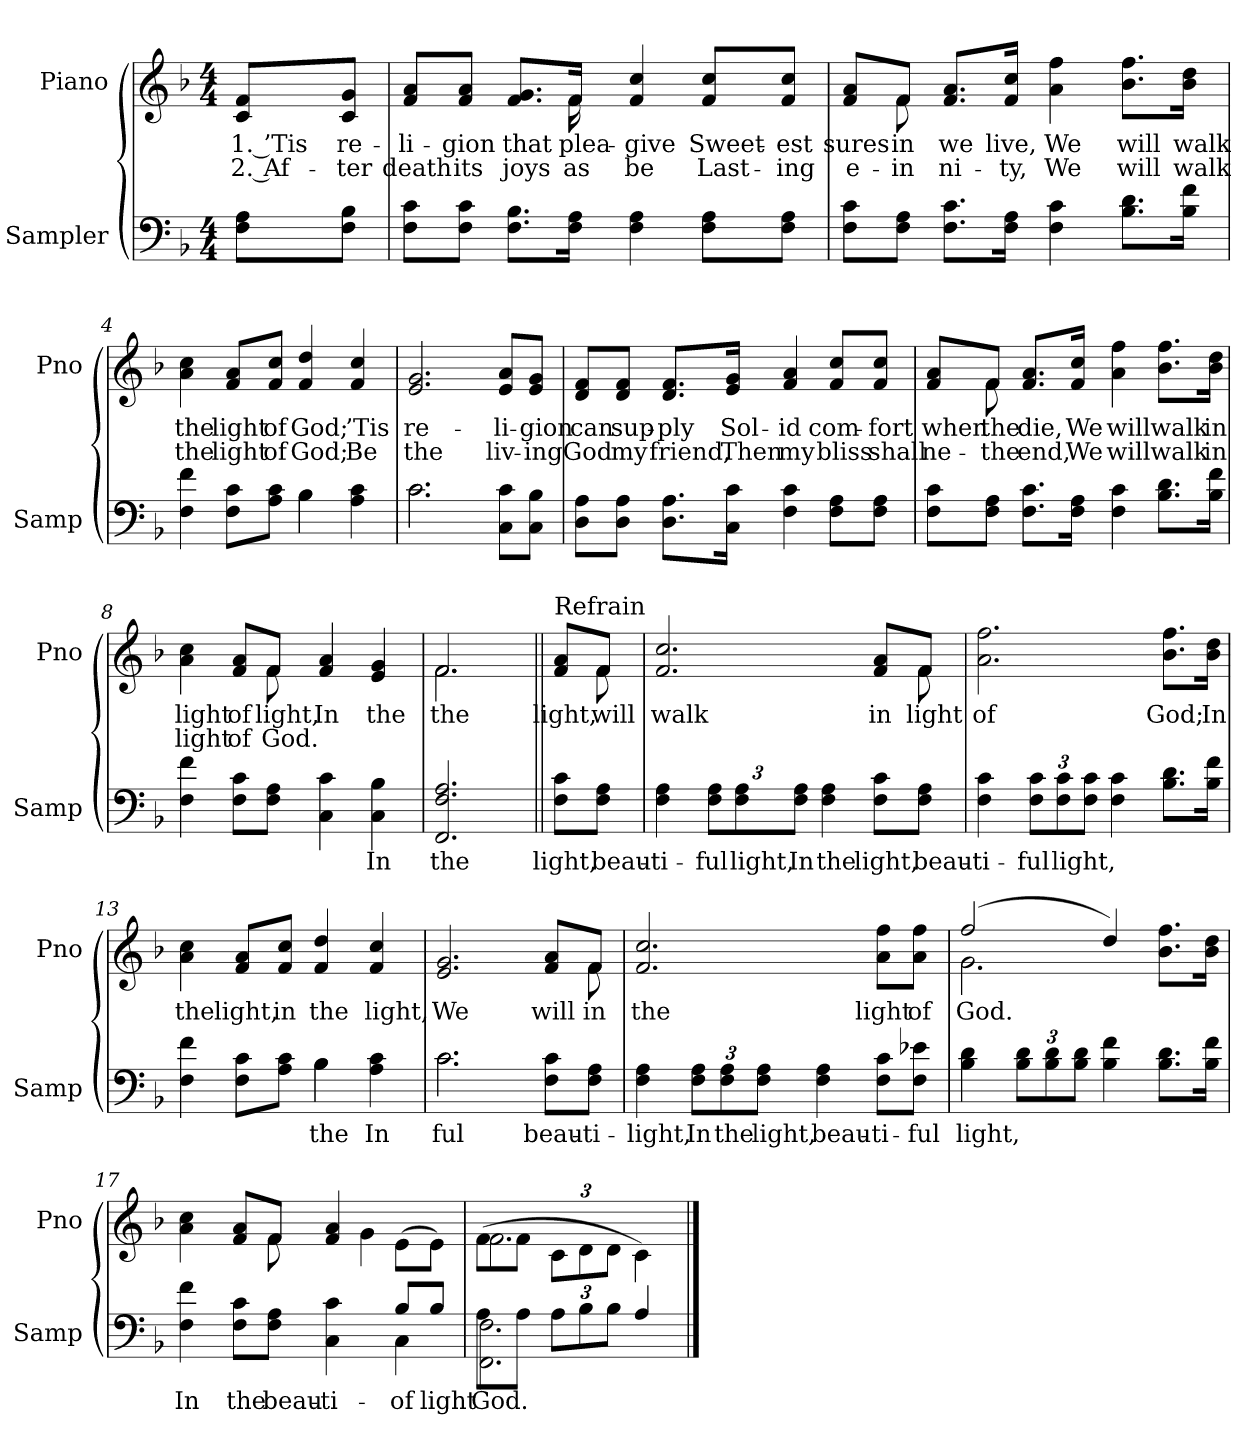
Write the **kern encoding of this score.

**kern	**text	**kern	**text	**text
*part2	*part2	*part1	*part1	*part1
*staff2	*staff2	*staff1	*staff1	*staff1
*I"Sampler	*	*I"Piano	*	*
*I'Samp	*	*I'Pno	*	*
*clefF4	*	*clefG2	*	*
*k[b-]	*	*k[b-]	*	*
*F:	*	*F:	*	*
*M4/4	*	*M4/4	*	*
=1	=1	=1	=1	=1
8F\ 8A\L	.	8c/ 8f/L	1. ’Tis	2. Af-
8F\ 8B-\J	.	8c/ 8g/J	re-	-ter
=2	=2	=2	=2	=2
*	*	*^	*	*
8F\ 8c\L	.	8f/ 8a/L	4..ryy	-li-	death
8F\ 8c\J	.	8f/ 8a/J	.	-gion	its
8.F\ 8.B-\L	.	8.f/ 8.g/L	.	that	joys
16F\ 16A\Jk	.	16f/Jk	16f	plea-	as
4F 4A	.	4f 4cc	2ryy	give	be
8F\ 8A\L	.	8f/ 8cc/L	.	Sweet-	Last-
8F\ 8A\J	.	8f/ 8cc/J	.	-est	-ing
=3	=3	=3	=3	=3	=3
8F\ 8c\L	.	8f/ 8a/L	8ryy	-sures	e-
8F\ 8A\J	.	8f/J	8f	in	in
8.F\ 8.c\L	.	8.f/ 8.a/L	2.ryy	we	-ni-
16F\ 16A\Jk	.	16f/ 16cc/Jk	.	live,	-ty,
4F 4c	.	4a 4ff	.	We	We
8.B-\ 8.d\L	.	8.b-\ 8.ff\L	.	will	will
16B-\ 16f\Jk	.	16b-\ 16dd\Jk	.	walk	walk
*	*	*v	*v	*	*
=4	=4	=4	=4	=4
*^	*	*	*	*
4F 4f	2ryy	.	4a 4cc	the	the
8F\ 8c\L	.	.	8f/ 8a/L	light	light
8A\ 8c\J	.	.	8f/ 8cc/J	of	of
4B-\	4B-	.	4f 4dd	God;	God;
4A 4c	4ryy	.	4f 4cc	’Tis	Be
=5	=5	=5	=5	=5	=5
2.c\	2.c	.	2.e 2.g	re-	the
8C\ 8c\L	4ryy	.	8e/ 8a/L	-li-	liv-
8C\ 8B-\J	.	.	8e/ 8g/J	-gion	-ing
*v	*v	*	*	*	*
=6	=6	=6	=6	=6
8D\ 8A\L	.	8d/ 8f/L	can	God
8D\ 8A\J	.	8d/ 8f/J	sup-	my
8.D\ 8.A\L	.	8.d/ 8.f/L	-ply	friend,
16C\ 16c\Jk	.	16e/ 16g/Jk	Sol-	Then
4F 4c	.	4f 4a	-id	my
8F\ 8A\L	.	8f/ 8cc/L	com-	bliss
8F\ 8A\J	.	8f/ 8cc/J	-fort	shall
=7	=7	=7	=7	=7
*	*	*^	*	*
8F\ 8c\L	.	8f/ 8a/L	8ryy	when	ne-
8F\ 8A\J	.	8f/J	8f	the	the
8.F\ 8.c\L	.	8.f/ 8.a/L	2.ryy	die,	end,
16F\ 16A\Jk	.	16f/ 16cc/Jk	.	We	We
4F 4c	.	4a 4ff	.	will	will
8.B-\ 8.d\L	.	8.b-\ 8.ff\L	.	walk	walk
16B-\ 16f\Jk	.	16b-\ 16dd\Jk	.	in	in
=8	=8	=8	=8	=8	=8
4F 4f	.	4a 4cc	4.ryy	light	light
8F\ 8c\L	.	8f/ 8a/L	.	of	of
8F\ 8A\J	.	8f/J	8f	light,	God.
4C 4c	.	4f 4a	2ryy	In	.
4C 4B-	In	4e 4g	.	the	.
=9	=9	=9	=9	=9	=9
2.FF 2.F 2.A	the	2.f/	2.f	the	.
=10||	=10||	=10||	=10||	=10||	=10||
!	!	!LO:TX:t=Refrain	!	!	!
8F\ 8c\L	light,	8f/ 8a/L	8ryy	light,	.
8F\ 8A\J	beau-	8f/J	8f	will	.
=11	=11	=11	=11	=11	=11
4F 4A	-ti-	2.f 2.cc	2..ryy	walk	.
12F\ 12A\L	-ful	.	.	.	.
12F\ 12A\	light,	.	.	.	.
12F\ 12A\J	In	.	.	.	.
4F 4A	the	.	.	.	.
8F\ 8c\L	light,	8f/ 8a/L	.	in	.
8F\ 8A\J	beau-	8f/J	8f	light	.
*	*	*v	*v	*	*
=12	=12	=12	=12	=12
4F 4c	-ti-	2.a 2.ff	of	.
12F\ 12c\L	-ful	.	.	.
12F\ 12c\	light,	.	.	.
12F\ 12c\J	.	.	.	.
4F 4c	.	.	.	.
8.B-\ 8.d\L	.	8.b-\ 8.ff\L	God;	.
16B-\ 16f\Jk	.	16b-\ 16dd\Jk	In	.
=13	=13	=13	=13	=13
*^	*	*	*	*
4F 4f	2ryy	.	4a 4cc	the	.
8F\ 8c\L	.	.	8f/ 8a/L	light,	.
8A\ 8c\J	.	.	8f/ 8cc/J	in	.
4B-\	4B-	the	4f 4dd	the	.
4A 4c	4ryy	In	4f 4cc	light,	.
=14	=14	=14	=14	=14	=14
*	*	*	*^	*	*
2.c\	2.c	-ful	2.e 2.g	2..ryy	We	.
8F\ 8c\L	4ryy	beau-	8f/ 8a/L	.	will	.
8F\ 8A\J	.	-ti-	8f/J	8f	in	.
*v	*v	*	*	*	*	*
*	*	*v	*v	*	*
=15	=15	=15	=15	=15
4F 4A	light,	2.f 2.cc	the	.
12F\ 12A\L	In	.	.	.
12F\ 12A\	the	.	.	.
12F\ 12A\J	light,	.	.	.
4F 4A	beau-	.	.	.
8F\ 8c\L	-ti-	8a\ 8ff\L	light	.
8F\ 8e-X\J	-ful	8a\ 8ff\J	of	.
=16	=16	=16	=16	=16
*	*	*^	*	*
4B-\ 4d\	light,	(2ff/	2.g	God.	.
12B-\ 12d\L	.	.	.	.	.
12B-\ 12d\	.	.	.	.	.
12B-\ 12d\J	.	.	.	.	.
4B- 4f	.	4dd/)	.	.	.
8.B-\ 8.d\L	.	8.b-\ 8.ff\L	4ryy	.	.
16B-\ 16f\Jk	.	16b-\ 16dd\Jk	.	.	.
=17	=17	=17	=17	=17	=17
*^	*	*	*	*	*
4F 4f	2.ryy	In	4a 4cc	4.ryy	.	.
8F\ 8c\L	.	the	8f/ 8a/L	.	.	.
8F\ 8A\J	.	beau-	8f/J	8f	.	.
4C 4c	.	-ti-	4f 4a	8ryy	.	.
.	.	.	.	4g	.	.
8B-/L	4C	of	(8e\L	.	.	.
8B-/J	.	light	8e\J)	8ryy	.	.
=18	=18	=18	=18	=18	=18	=18
8A\L	2.FF 2.F	God.	(8f\L	2.f	.	.
8A\J	.	.	8f\J	.	.	.
12A\L	.	.	12c\L	.	.	.
12B-\	.	.	12d\	.	.	.
12B-\J	.	.	12d\J	.	.	.
4A/	.	.	4c\)	.	.	.
*v	*v	*	*	*	*	*
*	*	*v	*v	*	*
==	==	==	==	==
*-	*-	*-	*-	*-
